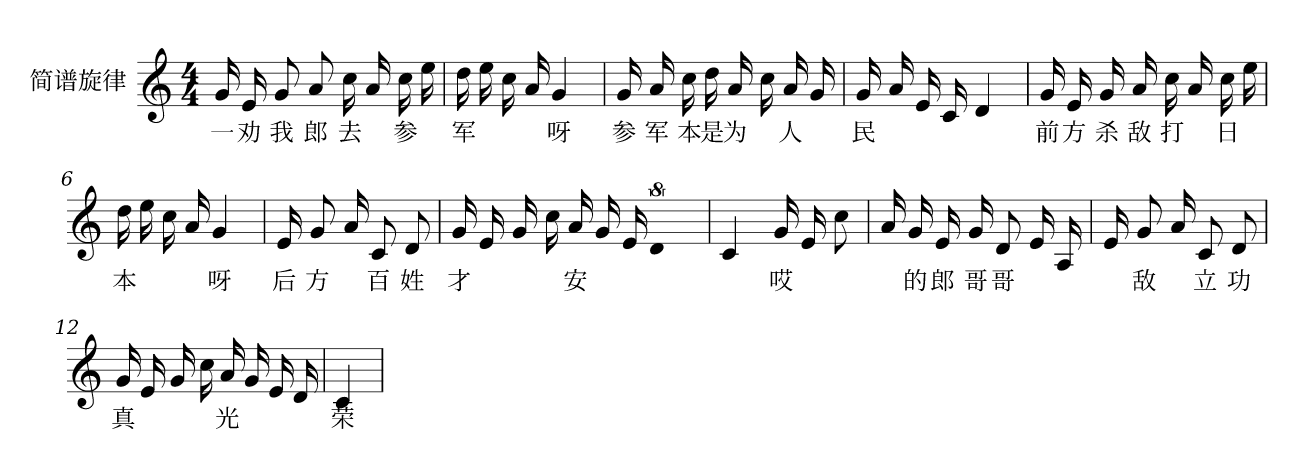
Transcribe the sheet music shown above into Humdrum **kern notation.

**kern	**text
*part1	*part1
*staff1	*staff1
*I"简谱旋律	*
*k[]	*
*M4/4	*
=1	=1
16g	一
16e	劝
8g	我
8a	郎
16cc	去
16a	.
16cc	参
16ee	.
=2	=2
16dd	军
16ee	.
16cc	.
16a	.
4g	呀
=3	=3
16g	参
16a	军
16cc	本
16dd	是
16a	为
16cc	.
16a	人
16g	.
=4	=4
16g	民
16a	.
16e	.
16c	.
4d	.
=5	=5
16g	前
16e	方
16g	杀
16a	敌
16cc	打
16a	.
16cc	日
16ee	.
=6	=6
16dd	本
16ee	.
16cc	.
16a	.
4g	呀
=7	=7
16e	后
8g	方
16a	.
8c	百
8d	姓
=8	=8
16g	才
16e	.
16g	.
16cc	.
16a	安
16g	.
16e	.
!LO:N:vis=4	!
16%5d	.
=9	=9
4c	.
16g	哎
16e	.
8cc	.
=10	=10
16a	.
16g	的
16e	郎
16g	哥
8d	哥
16e	.
16A	.
=11	=11
16e	.
8g	敌
16a	.
8c	立
8d	功
=12	=12
16g	真
16e	.
16g	.
16cc	.
16a	光
16g	.
16e	.
16d	.
=13	=13
4c	荣
=	=
*-	*-
